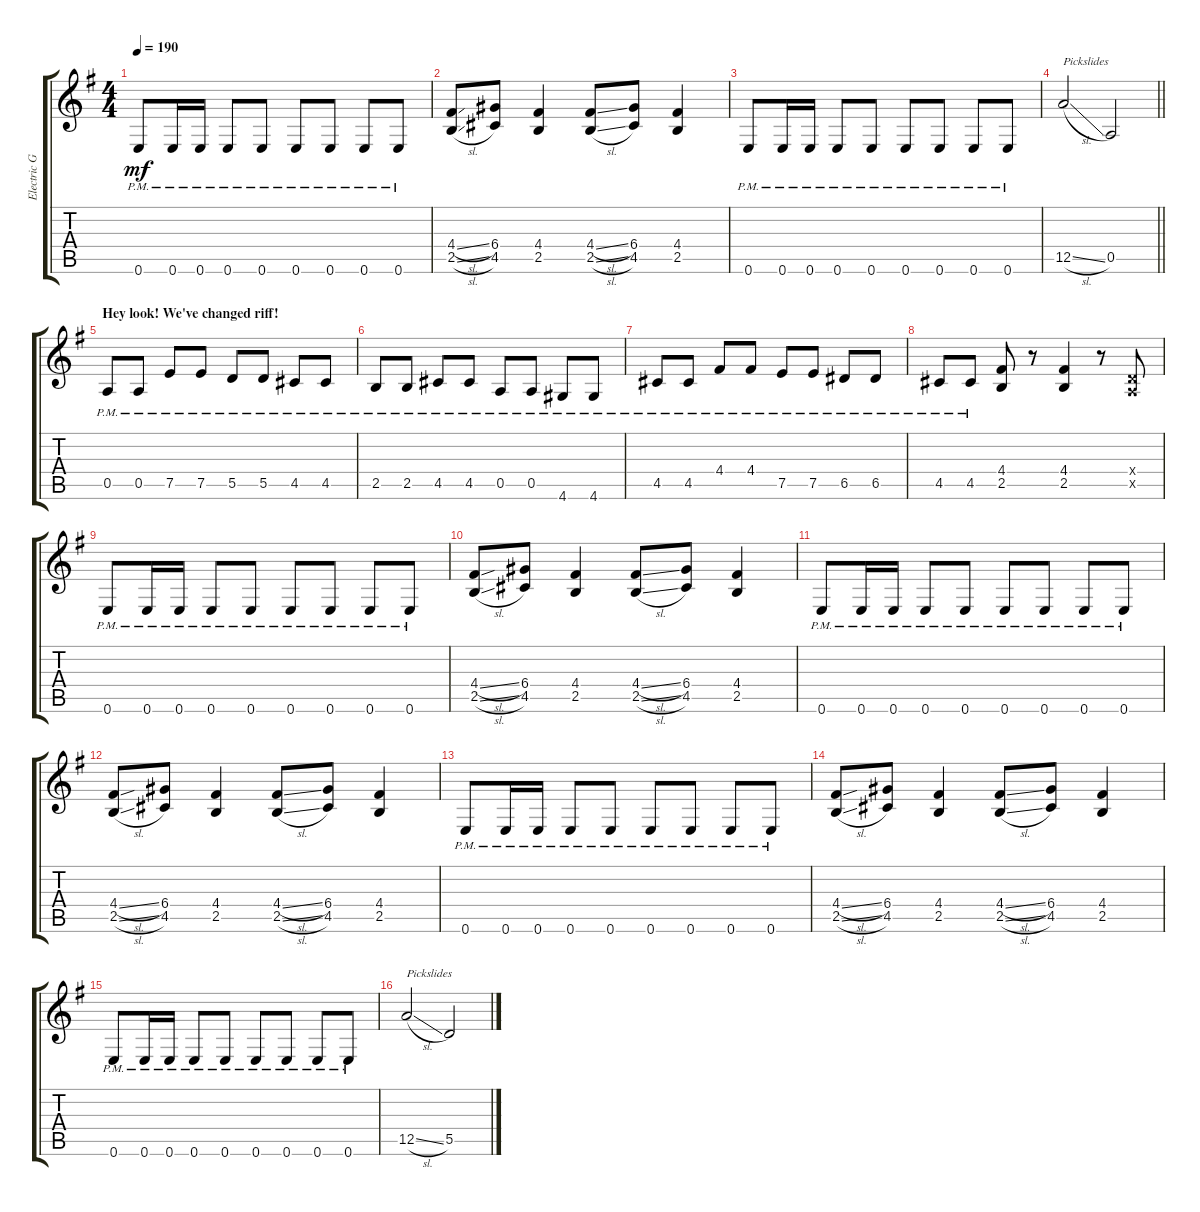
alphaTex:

\track ("Electric Guitar (Drive)" "Electric G") {instrument overdrivenguitar}
\staff {score tabs}
\tuning (E4 B3 G3 D3 A2 E2) {hide}
\ts (4 4)
\tempo 190
\clef g2
\ks eminor
0.6{pm}.8{dy mf} 0.6{pm}.16 0.6{pm}.16 0.6{pm}.8 0.6{pm}.8 0.6{pm}.8 0.6{pm}.8 0.6{pm}.8 0.6{pm}.8 |
(4.4{sl} 2.5{sl}).8 (6.4 4.5).8 (4.4 2.5).4 (4.4{sl} 2.5{sl}).8 (6.4 4.5).8 (4.4 2.5).4 |
0.6{pm}.8 0.6{pm}.16 0.6{pm}.16 0.6{pm}.8 0.6{pm}.8 0.6{pm}.8 0.6{pm}.8 0.6{pm}.8 0.6{pm}.8 |
\barLineRight lightlight
12.5{sl}.2{txt "Pickslides"} 0.5.2 |
\section ("" "Hey look! We've changed riff!")
0.5{pm}.8 0.5{pm}.8 7.5{pm}.8 7.5{pm}.8 5.5{pm}.8 5.5{pm}.8 4.5{pm}.8 4.5{pm}.8 |
2.5{pm}.8 2.5{pm}.8 4.5{pm}.8 4.5{pm}.8 0.5{pm}.8 0.5{pm}.8 4.6{pm}.8 4.6{pm}.8 |
4.5{pm}.8 4.5{pm}.8 4.4{pm}.8 4.4{pm}.8 7.5{pm}.8 7.5{pm}.8 6.5{pm}.8 6.5{pm}.8 |
4.5{pm}.8 4.5{pm}.8 (4.4 2.5).8 r.8 (4.4 2.5).4 r.8 (0.4{x} 0.5{x}).8 |
0.6{pm}.8 0.6{pm}.16 0.6{pm}.16 0.6{pm}.8 0.6{pm}.8 0.6{pm}.8 0.6{pm}.8 0.6{pm}.8 0.6{pm}.8 |
(4.4{sl} 2.5{sl}).8 (6.4 4.5).8 (4.4 2.5).4 (4.4{sl} 2.5{sl}).8 (6.4 4.5).8 (4.4 2.5).4 |
0.6{pm}.8 0.6{pm}.16 0.6{pm}.16 0.6{pm}.8 0.6{pm}.8 0.6{pm}.8 0.6{pm}.8 0.6{pm}.8 0.6{pm}.8 |
(4.4{sl} 2.5{sl}).8 (6.4 4.5).8 (4.4 2.5).4 (4.4{sl} 2.5{sl}).8 (6.4 4.5).8 (4.4 2.5).4 |
0.6{pm}.8 0.6{pm}.16 0.6{pm}.16 0.6{pm}.8 0.6{pm}.8 0.6{pm}.8 0.6{pm}.8 0.6{pm}.8 0.6{pm}.8 |
(4.4{sl} 2.5{sl}).8 (6.4 4.5).8 (4.4 2.5).4 (4.4{sl} 2.5{sl}).8 (6.4 4.5).8 (4.4 2.5).4 |
0.6{pm}.8 0.6{pm}.16 0.6{pm}.16 0.6{pm}.8 0.6{pm}.8 0.6{pm}.8 0.6{pm}.8 0.6{pm}.8 0.6{pm}.8 |
12.5{sl}.2{txt "Pickslides"} 5.5.2
